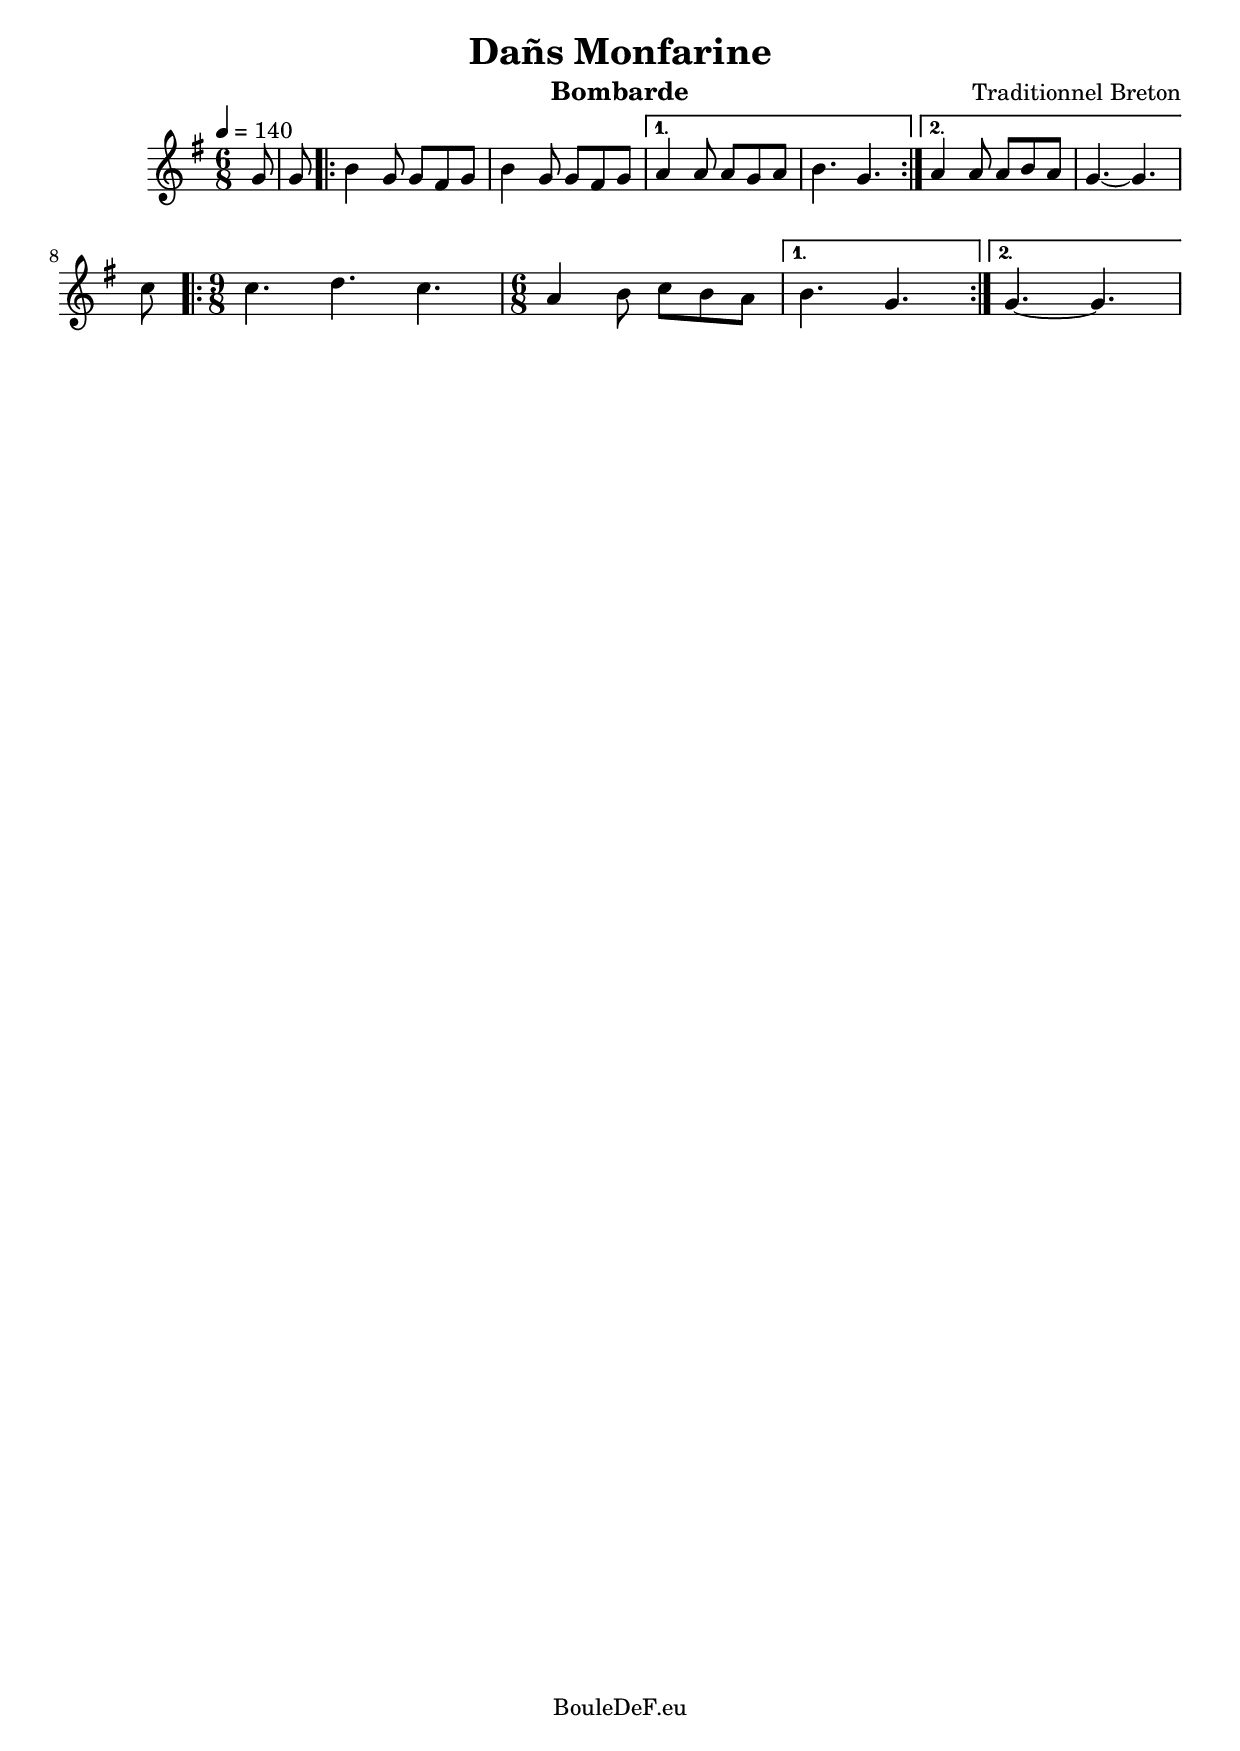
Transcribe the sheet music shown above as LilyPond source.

\version "2.18.0"
\include "italiano.ly"

\header {
	title = "Dañs Monfarine"
	composer = "Traditionnel Breton"
	instrument = "Bombarde"
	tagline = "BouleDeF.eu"
}

monfarine = \relative sol' {
	\clef treble
	\key sol \major
	\time 6/8
	\tempo 4 = 140

	\partial 8 sol8
	\partial 8 sol8
	\repeat volta 2 {
		| si4 sol8 sol fad sol
		| si4 sol8 sol fad sol
	}
	\alternative {
		{| la4 la8 la sol la | si4. sol4. }
		{| la4 la8 la si la | sol4.~ sol4. }
	}
	\break
	\partial 8 do8
	\repeat volta 2 {
		\time 9/8
		| do4. re4. do4.
		\time 6/8
		| la4 si8 do si la
	}
	\alternative {
		{| si4. sol4. }
		{| sol4.~ sol4. }
	}
}

\score {
	\new Staff {
		\clef "treble" \monfarine
	}
	\layout {}
}

\score {
	\new Staff \with {midiInstrument=#"oboe"} {
		\unfoldRepeats { \monfarine }
	}
	\midi {}
}

